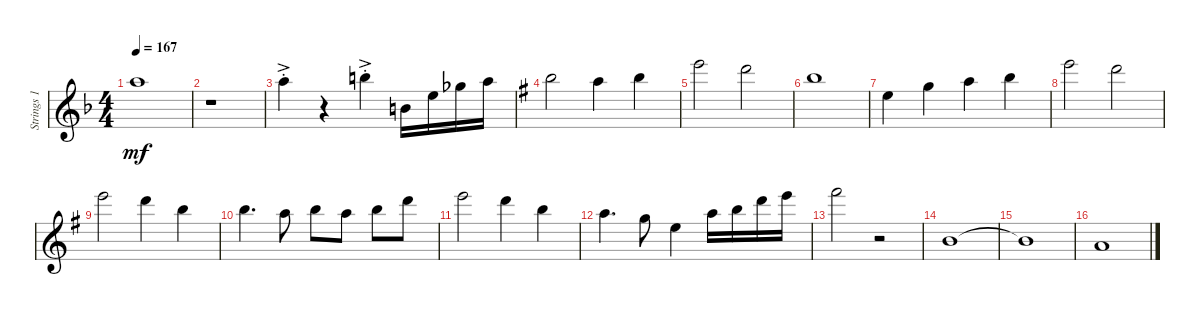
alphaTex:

\track ("Strings 1" "Strings 1") {instrument voiceoohs}
\staff {score}
\tuning (E4 B3 G3 D3 A2 E2 B1) {hide}
\ts (4 4)
\tempo 167
\clef g2
\ks dminor
17.1{t}.1{dy mf} |
r.1 |
17.1{ac st}.4 r.4 19.1{ac st}.4 7.1.16 12.1.16 14.1.16 17.1.16 |
\ks eminor
19.1.2 17.1.4 19.1.4 |
24.1.2 22.1.2 |
19.1.1 |
12.1.4 15.1.4 17.1.4 19.1.4 |
24.1.2 22.1.2 |
24.1.2 22.1.4 19.1.4 |
19.1.4{d} 17.1.8 19.1.8 17.1.8 19.1.8 22.1.8 |
24.1.2 22.1.4 19.1.4 |
17.1.4{d} 15.1.8 12.1.4 17.1.16 19.1.16 22.1.16 24.1.16 |
26.1.2 r.2 |
7.1.1 |
7.1{t}.1 |
5.1.1
